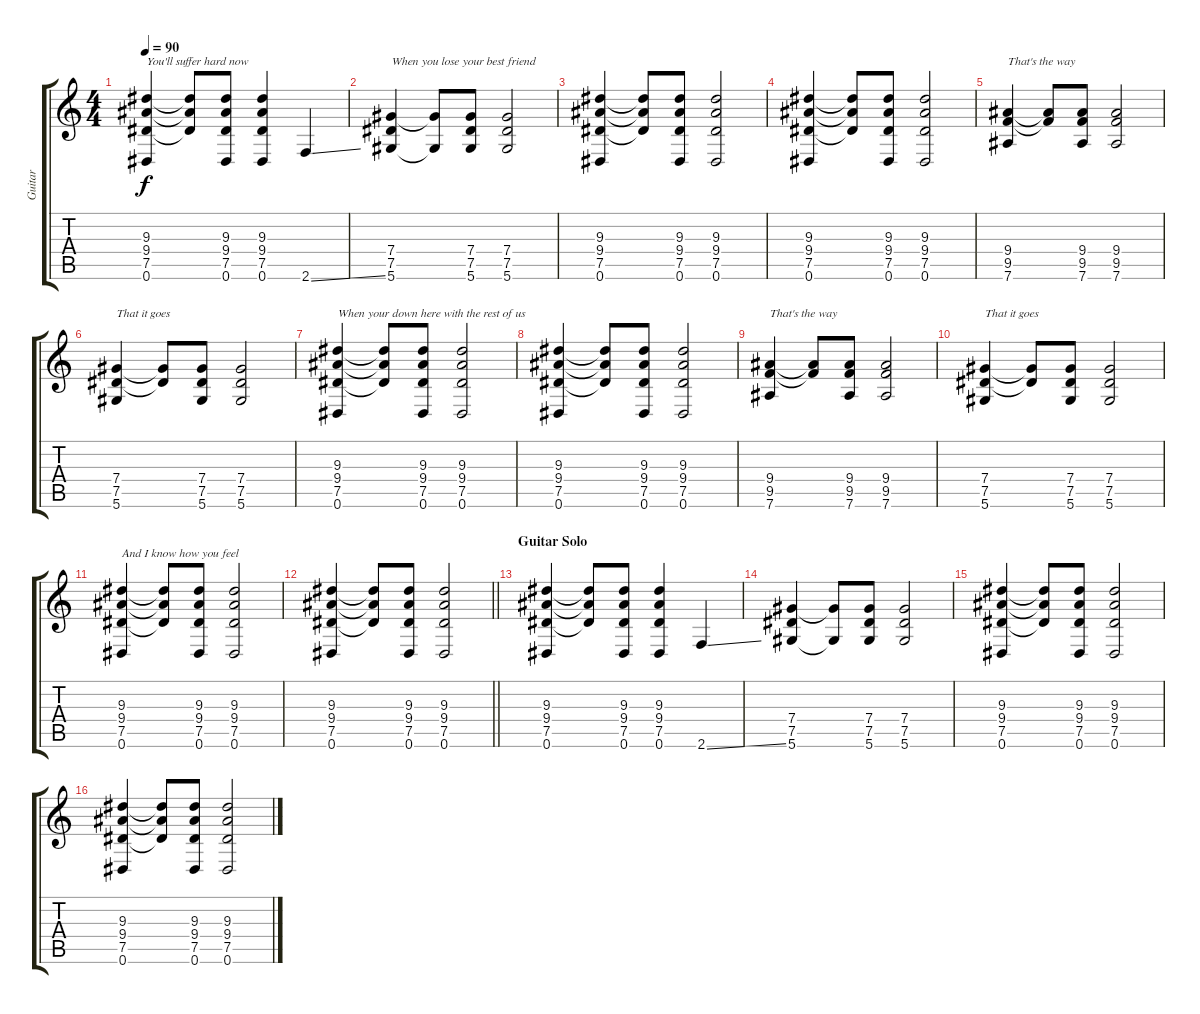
\track ("Guitar" "Guitar") {instrument distortionguitar}
\staff {score tabs}
\tuning (Eb4 Bb3 Gb3 Db3 Ab2 Eb2) {hide}
\ts (4 4)
\tempo 90
\clef g2
\ks c
(9.3 9.4 7.5 0.6).4{txt "You'll suffer hard now" dy f} (9.3{t} 9.4{t} 7.5{t}).8 (9.3 9.4 7.5 0.6).8 (9.3 9.4 7.5 0.6).4 2.6{ss}.4 |
(7.4 7.5 5.6).4{txt "When you lose your best friend"} (7.4{t} 5.6{t}).8 (7.4 7.5 5.6).8 (7.4 7.5 5.6).2 |
(9.3 9.4 7.5 0.6).4 (9.3{t} 9.4{t} 7.5{t}).8 (9.3 9.4 7.5 0.6).8 (9.3 9.4 7.5 0.6).2 |
(9.3 9.4 7.5 0.6).4 (9.3{t} 9.4{t} 7.5{t}).8 (9.3 9.4 7.5 0.6).8 (9.3 9.4 7.5 0.6).2 |
(9.4 9.5 7.6).4{txt "That's the way"} (9.4{t} 9.5{t}).8 (9.4 9.5 7.6).8 (9.4 9.5 7.6).2 |
(7.4 7.5 5.6).4{txt "That it goes"} (7.4{t} 7.5{t}).8 (7.4 7.5 5.6).8 (7.4 7.5 5.6).2 |
(9.3 9.4 7.5 0.6).4{txt "When your down here with the rest of us"} (9.3{t} 9.4{t} 7.5{t}).8 (9.3 9.4 7.5 0.6).8 (9.3 9.4 7.5 0.6).2 |
(9.3 9.4 7.5 0.6).4 (9.3{t} 9.4{t} 7.5{t}).8 (9.3 9.4 7.5 0.6).8 (9.3 9.4 7.5 0.6).2 |
(9.4 9.5 7.6).4{txt "That's the way"} (9.4{t} 9.5{t}).8 (9.4 9.5 7.6).8 (9.4 9.5 7.6).2 |
(7.4 7.5 5.6).4{txt "That it goes"} (7.4{t} 7.5{t}).8 (7.4 7.5 5.6).8 (7.4 7.5 5.6).2 |
(9.3 9.4 7.5 0.6).4{txt "And I know how you feel"} (9.3{t} 9.4{t} 7.5{t}).8 (9.3 9.4 7.5 0.6).8 (9.3 9.4 7.5 0.6).2 |
\barLineRight lightlight
(9.3 9.4 7.5 0.6).4 (9.3{t} 9.4{t} 7.5{t}).8 (9.3 9.4 7.5 0.6).8 (9.3 9.4 7.5 0.6).2 |
\section ("" "Guitar Solo")
(9.3 9.4 7.5 0.6).4 (9.3{t} 9.4{t} 7.5{t}).8 (9.3 9.4 7.5 0.6).8 (9.3 9.4 7.5 0.6).4 2.6{ss}.4 |
(7.4 7.5 5.6).4 (7.4{t} 5.6{t}).8 (7.4 7.5 5.6).8 (7.4 7.5 5.6).2 |
(9.3 9.4 7.5 0.6).4 (9.3{t} 9.4{t} 7.5{t}).8 (9.3 9.4 7.5 0.6).8 (9.3 9.4 7.5 0.6).2 |
(9.3 9.4 7.5 0.6).4 (9.3{t} 9.4{t} 7.5{t}).8 (9.3 9.4 7.5 0.6).8 (9.3 9.4 7.5 0.6).2
